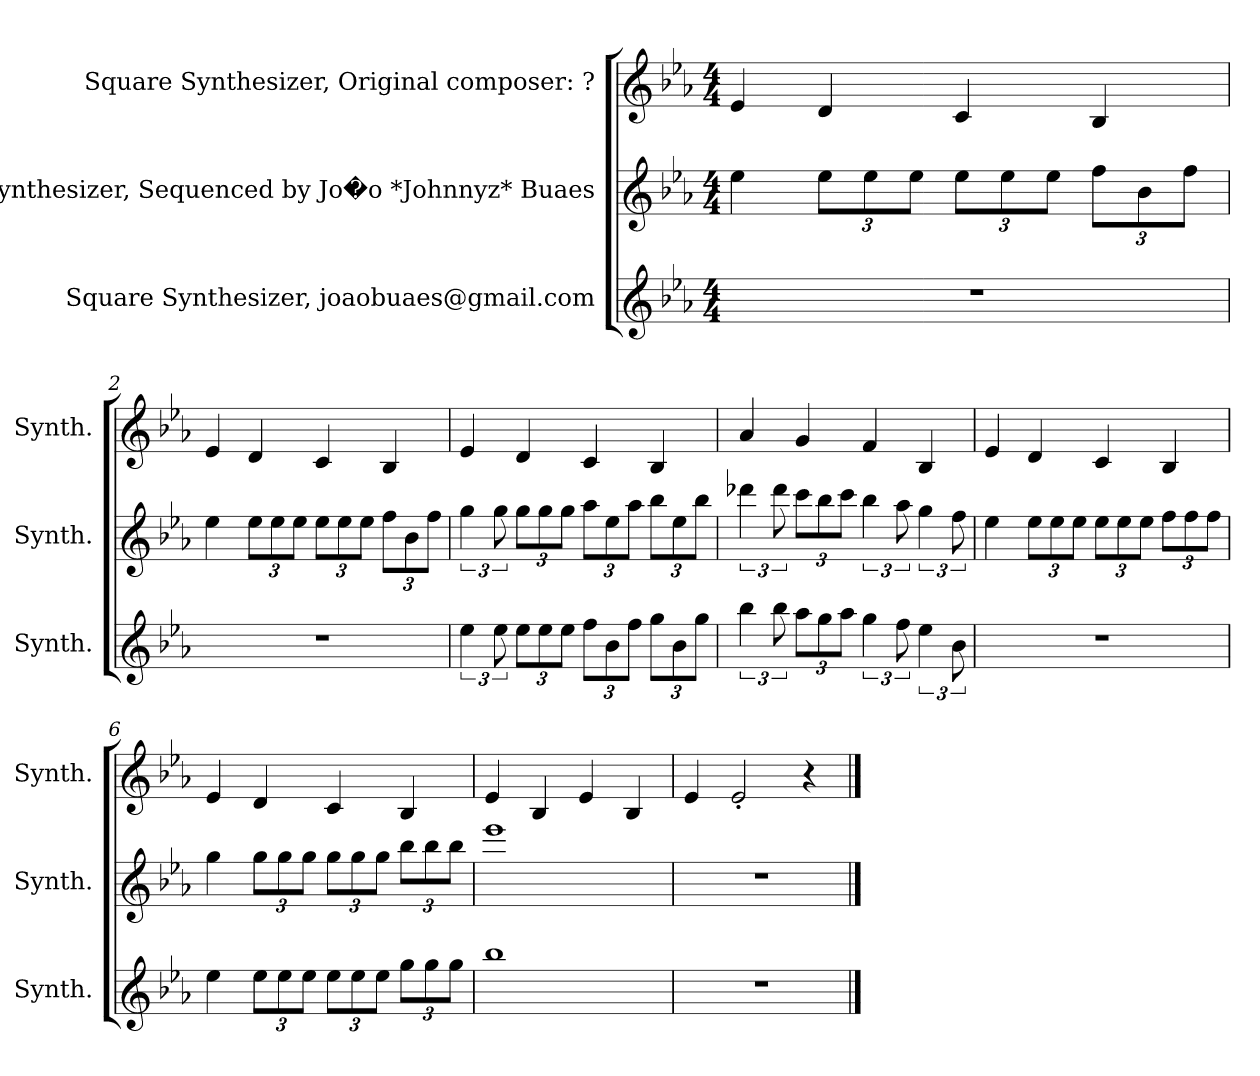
**kern	**kern	**kern
*part3	*part2	*part1
*staff3	*staff2	*staff1
*I"Square Synthesizer, joaobuaes@gmail.com	*I"Square Synthesizer, Sequenced by Jo�o *Johnnyz* Buaes	*I"Square Synthesizer, Original composer: ?
*I'Synth.	*I'Synth.	*I'Synth.
*clefG2	*clefG2	*clefG2
*k[b-e-a-]	*k[b-e-a-]	*k[b-e-a-]
*M4/4	*M4/4	*M4/4
*MM200	*MM200	*MM200
=1	=1	=1
1r	4ee-\	4e-/
*	*Xbrackettup	*
.	12ee-\L	4d/
.	12ee-\	.
.	12ee-\J	.
.	12ee-\L	4c/
.	12ee-\	.
.	12ee-\J	.
.	12ff\L	4B-/
.	12b-\	.
.	12ff\J	.
!!LO:LB:g=z
=2	=2	=2
1r	4ee-\	4e-/
.	12ee-\L	4d/
.	12ee-\	.
.	12ee-\J	.
.	12ee-\L	4c/
.	12ee-\	.
.	12ee-\J	.
.	12ff\L	4B-/
.	12b-\	.
.	12ff\J	.
=3	=3	=3
*	*brackettup	*
6ee-\	6gg\	4e-/
12ee-\	12gg\	.
*Xbrackettup	*Xbrackettup	*
12ee-\L	12gg\L	4d/
12ee-\	12gg\	.
12ee-\J	12gg\J	.
12ff\L	12aa-\L	4c/
12b-\	12ee-\	.
12ff\J	12aa-\J	.
12gg\L	12bb-\L	4B-/
12b-\	12ee-\	.
12gg\J	12bb-\J	.
=4	=4	=4
*brackettup	*brackettup	*
6bb-\	6ddd-X\	4a-/
12bb-\	12ddd-\	.
*Xbrackettup	*Xbrackettup	*
12aa-\L	12ccc\L	4g/
12gg\	12bb-\	.
12aa-\J	12ccc\J	.
*brackettup	*brackettup	*
6gg\	6bb-\	4f/
12ff\	12aa-\	.
6ee-\	6gg\	4B-/
12b-\	12ff\	.
=5	=5	=5
1r	4ee-\	4e-/
*	*Xbrackettup	*
.	12ee-\L	4d/
.	12ee-\	.
.	12ee-\J	.
.	12ee-\L	4c/
.	12ee-\	.
.	12ee-\J	.
.	12ff\L	4B-/
.	12ff\	.
.	12ff\J	.
!!LO:LB:g=z
=6	=6	=6
4ee-\	4gg\	4e-/
*Xbrackettup	*	*
12ee-\L	12gg\L	4d/
12ee-\	12gg\	.
12ee-\J	12gg\J	.
12ee-\L	12gg\L	4c/
12ee-\	12gg\	.
12ee-\J	12gg\J	.
12gg\L	12bb-\L	4B-/
12gg\	12bb-\	.
12gg\J	12bb-\J	.
=7	=7	=7
1bb-	1eee-	4e-/
.	.	4B-/
.	.	4e-/
.	.	4B-/
=8	=8	=8
1r	1r	4e-/
.	.	2e-'/
.	.	4r
==	==	==
*-	*-	*-
